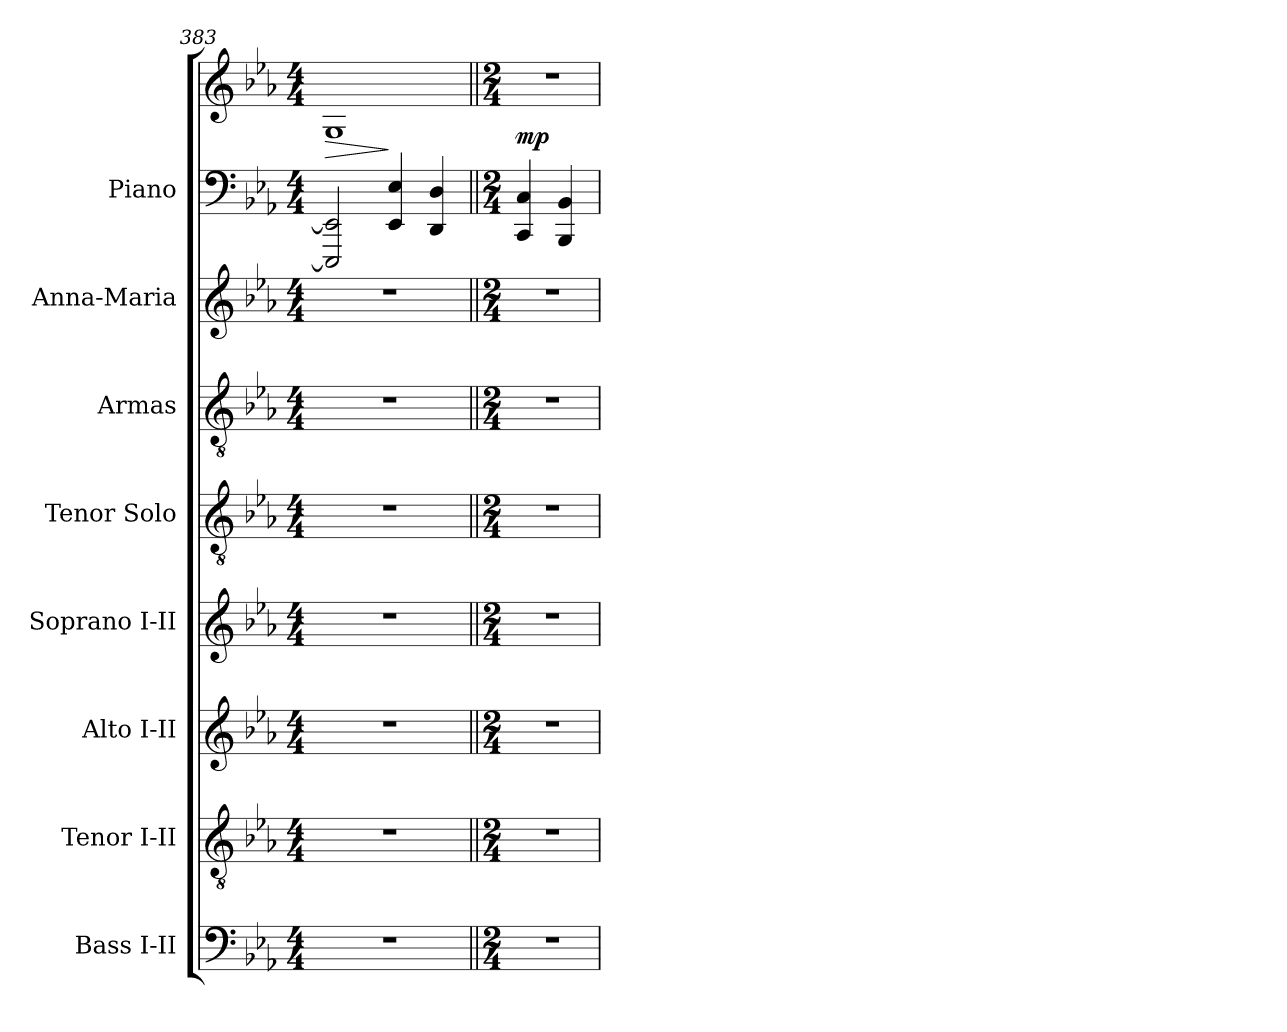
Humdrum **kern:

**kern	**kern	**kern	**kern	**kern	**kern	**kern	**kern	**kern	**dynam
*part8	*part7	*part6	*part5	*part4	*part3	*part2	*part1	*part1	*part1
*staff9	*staff8	*staff7	*staff6	*staff5	*staff4	*staff3	*staff2	*staff1	*staff1/2
*I"Bass I-II	*I"Tenor I-II	*I"Alto I-II	*I"Soprano I-II	*I"Tenor Solo	*I"Armas	*I"Anna-Maria	*I"Piano	*	*
*I'B.	*I'T.	*I'A.	*I'S.	*I'T. Solo	*I'Armas	*I'A-M	*I'Pno.	*	*
*clefF4	*clefGv2	*clefG2	*clefG2	*clefGv2	*clefGv2	*clefG2	*clefF4	*clefG2	*
*	*ITrd7c12	*	*	*ITrd7c12	*ITrd7c12	*	*	*	*
*k[b-e-a-]	*k[b-e-a-]	*k[b-e-a-]	*k[b-e-a-]	*k[b-e-a-]	*k[b-e-a-]	*k[b-e-a-]	*k[b-e-a-]	*k[b-e-a-]	*
*E-:	*E-:	*E-:	*E-:	*E-:	*E-:	*E-:	*E-:	*E-:	*
*M4/4	*M4/4	*M4/4	*M4/4	*M4/4	*M4/4	*M4/4	*M4/4	*M4/4	*
*MM66	*MM66	*MM66	*MM66	*MM66	*MM66	*MM66	*MM66	*MM66	*
=383	=383	=383	=383	=383	=383	=383	=383	=383	=383
!	!	!	!	!	!	!	!	!	!LO:HP:b
1r	1r	1r	1r	1r	1r	1r	2EEE-i/] 2EE-i]	1Gi	>
.	.	.	.	.	.	.	4EE-i/ 4E-i	.	]
.	.	.	.	.	.	.	4DDi/ 4Di	.	.
!!LO:LB:g=z
=384||	=384||	=384||	=384||	=384||	=384||	=384||	=384||	=384||	=384||
*M2/4	*M2/4	*M2/4	*M2/4	*M2/4	*M2/4	*M2/4	*M2/4	*M2/4	*
!LO:N:vis=1	!LO:N:vis=1	!LO:N:vis=1	!LO:N:vis=1	!LO:N:vis=1	!LO:N:vis=1	!LO:N:vis=1	!	!LO:N:vis=1	!
2r	2r	2r	2r	2r	2r	2r	4CCi/ 4Ci	2r	mp
.	.	.	.	.	.	.	4BBB-i/ 4BB-i	.	.
=	=	=	=	=	=	=	=	=	=
*-	*-	*-	*-	*-	*-	*-	*-	*-	*-
